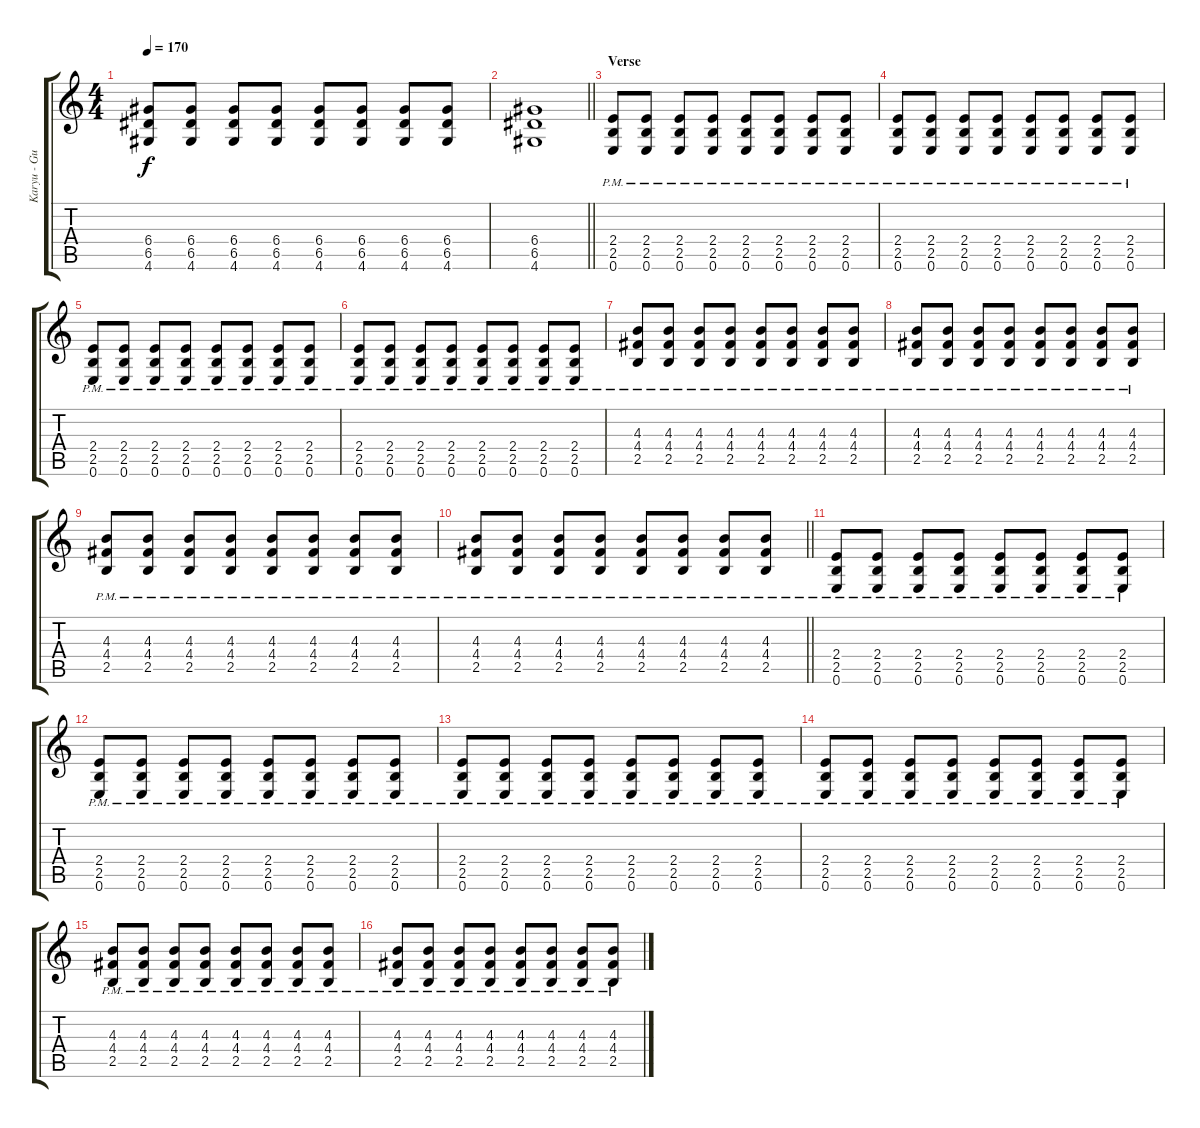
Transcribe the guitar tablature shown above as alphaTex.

\track ("Karyu - Guitar 2" "Karyu - Gu") {instrument distortionguitar}
\staff {score tabs}
\tuning (E4 B3 G3 D3 A2 E2) {hide}
\ts (4 4)
\tempo 170
\clef g2
\ks c
(6.4 6.5 4.6).8{dy f} (6.4 6.5 4.6).8 (6.4 6.5 4.6).8 (6.4 6.5 4.6).8 (6.4 6.5 4.6).8 (6.4 6.5 4.6).8 (6.4 6.5 4.6).8 (6.4 6.5 4.6).8 |
\barLineRight lightlight
(6.4 6.5 4.6).1 |
\section ("" "Verse")
(2.4{pm} 2.5{pm} 0.6{pm}).8 (2.4{pm} 2.5{pm} 0.6{pm}).8 (2.4{pm} 2.5{pm} 0.6{pm}).8 (2.4{pm} 2.5{pm} 0.6{pm}).8 (2.4{pm} 2.5{pm} 0.6{pm}).8 (2.4{pm} 2.5{pm} 0.6{pm}).8 (2.4{pm} 2.5{pm} 0.6{pm}).8 (2.4{pm} 2.5{pm} 0.6{pm}).8 |
(2.4{pm} 2.5{pm} 0.6{pm}).8 (2.4{pm} 2.5{pm} 0.6{pm}).8 (2.4{pm} 2.5{pm} 0.6{pm}).8 (2.4{pm} 2.5{pm} 0.6{pm}).8 (2.4{pm} 2.5{pm} 0.6{pm}).8 (2.4{pm} 2.5{pm} 0.6{pm}).8 (2.4{pm} 2.5{pm} 0.6{pm}).8 (2.4{pm} 2.5{pm} 0.6{pm}).8 |
(2.4{pm} 2.5{pm} 0.6{pm}).8 (2.4{pm} 2.5{pm} 0.6{pm}).8 (2.4{pm} 2.5{pm} 0.6{pm}).8 (2.4{pm} 2.5{pm} 0.6{pm}).8 (2.4{pm} 2.5{pm} 0.6{pm}).8 (2.4{pm} 2.5{pm} 0.6{pm}).8 (2.4{pm} 2.5{pm} 0.6{pm}).8 (2.4{pm} 2.5{pm} 0.6{pm}).8 |
(2.4{pm} 2.5{pm} 0.6{pm}).8 (2.4{pm} 2.5{pm} 0.6{pm}).8 (2.4{pm} 2.5{pm} 0.6{pm}).8 (2.4{pm} 2.5{pm} 0.6{pm}).8 (2.4{pm} 2.5{pm} 0.6{pm}).8 (2.4{pm} 2.5{pm} 0.6{pm}).8 (2.4{pm} 2.5{pm} 0.6{pm}).8 (2.4{pm} 2.5{pm} 0.6{pm}).8 |
(4.3{pm} 4.4{pm} 2.5{pm}).8 (4.3{pm} 4.4{pm} 2.5{pm}).8 (4.3{pm} 4.4{pm} 2.5{pm}).8 (4.3{pm} 4.4{pm} 2.5{pm}).8 (4.3{pm} 4.4{pm} 2.5{pm}).8 (4.3{pm} 4.4{pm} 2.5{pm}).8 (4.3{pm} 4.4{pm} 2.5{pm}).8 (4.3{pm} 4.4{pm} 2.5{pm}).8 |
(4.3{pm} 4.4{pm} 2.5{pm}).8 (4.3{pm} 4.4{pm} 2.5{pm}).8 (4.3{pm} 4.4{pm} 2.5{pm}).8 (4.3{pm} 4.4{pm} 2.5{pm}).8 (4.3{pm} 4.4{pm} 2.5{pm}).8 (4.3{pm} 4.4{pm} 2.5{pm}).8 (4.3{pm} 4.4{pm} 2.5{pm}).8 (4.3{pm} 4.4{pm} 2.5{pm}).8 |
(4.3{pm} 4.4{pm} 2.5{pm}).8 (4.3{pm} 4.4{pm} 2.5{pm}).8 (4.3{pm} 4.4{pm} 2.5{pm}).8 (4.3{pm} 4.4{pm} 2.5{pm}).8 (4.3{pm} 4.4{pm} 2.5{pm}).8 (4.3{pm} 4.4{pm} 2.5{pm}).8 (4.3{pm} 4.4{pm} 2.5{pm}).8 (4.3{pm} 4.4{pm} 2.5{pm}).8 |
\barLineRight lightlight
(4.3{pm} 4.4{pm} 2.5{pm}).8 (4.3{pm} 4.4{pm} 2.5{pm}).8 (4.3{pm} 4.4{pm} 2.5{pm}).8 (4.3{pm} 4.4{pm} 2.5{pm}).8 (4.3{pm} 4.4{pm} 2.5{pm}).8 (4.3{pm} 4.4{pm} 2.5{pm}).8 (4.3{pm} 4.4{pm} 2.5{pm}).8 (4.3{pm} 4.4{pm} 2.5{pm}).8 |
\section ("" "")
(2.4{pm} 2.5{pm} 0.6{pm}).8 (2.4{pm} 2.5{pm} 0.6{pm}).8 (2.4{pm} 2.5{pm} 0.6{pm}).8 (2.4{pm} 2.5{pm} 0.6{pm}).8 (2.4{pm} 2.5{pm} 0.6{pm}).8 (2.4{pm} 2.5{pm} 0.6{pm}).8 (2.4{pm} 2.5{pm} 0.6{pm}).8 (2.4{pm} 2.5{pm} 0.6{pm}).8 |
(2.4{pm} 2.5{pm} 0.6{pm}).8 (2.4{pm} 2.5{pm} 0.6{pm}).8 (2.4{pm} 2.5{pm} 0.6{pm}).8 (2.4{pm} 2.5{pm} 0.6{pm}).8 (2.4{pm} 2.5{pm} 0.6{pm}).8 (2.4{pm} 2.5{pm} 0.6{pm}).8 (2.4{pm} 2.5{pm} 0.6{pm}).8 (2.4{pm} 2.5{pm} 0.6{pm}).8 |
(2.4{pm} 2.5{pm} 0.6{pm}).8 (2.4{pm} 2.5{pm} 0.6{pm}).8 (2.4{pm} 2.5{pm} 0.6{pm}).8 (2.4{pm} 2.5{pm} 0.6{pm}).8 (2.4{pm} 2.5{pm} 0.6{pm}).8 (2.4{pm} 2.5{pm} 0.6{pm}).8 (2.4{pm} 2.5{pm} 0.6{pm}).8 (2.4{pm} 2.5{pm} 0.6{pm}).8 |
(2.4{pm} 2.5{pm} 0.6{pm}).8 (2.4{pm} 2.5{pm} 0.6{pm}).8 (2.4{pm} 2.5{pm} 0.6{pm}).8 (2.4{pm} 2.5{pm} 0.6{pm}).8 (2.4{pm} 2.5{pm} 0.6{pm}).8 (2.4{pm} 2.5{pm} 0.6{pm}).8 (2.4{pm} 2.5{pm} 0.6{pm}).8 (2.4{pm} 2.5{pm} 0.6{pm}).8 |
(4.3{pm} 4.4{pm} 2.5{pm}).8 (4.3{pm} 4.4{pm} 2.5{pm}).8 (4.3{pm} 4.4{pm} 2.5{pm}).8 (4.3{pm} 4.4{pm} 2.5{pm}).8 (4.3{pm} 4.4{pm} 2.5{pm}).8 (4.3{pm} 4.4{pm} 2.5{pm}).8 (4.3{pm} 4.4{pm} 2.5{pm}).8 (4.3{pm} 4.4{pm} 2.5{pm}).8 |
(4.3{pm} 4.4{pm} 2.5{pm}).8 (4.3{pm} 4.4{pm} 2.5{pm}).8 (4.3{pm} 4.4{pm} 2.5{pm}).8 (4.3{pm} 4.4{pm} 2.5{pm}).8 (4.3{pm} 4.4{pm} 2.5{pm}).8 (4.3{pm} 4.4{pm} 2.5{pm}).8 (4.3{pm} 4.4{pm} 2.5{pm}).8 (4.3{pm} 4.4{pm} 2.5{pm}).8
